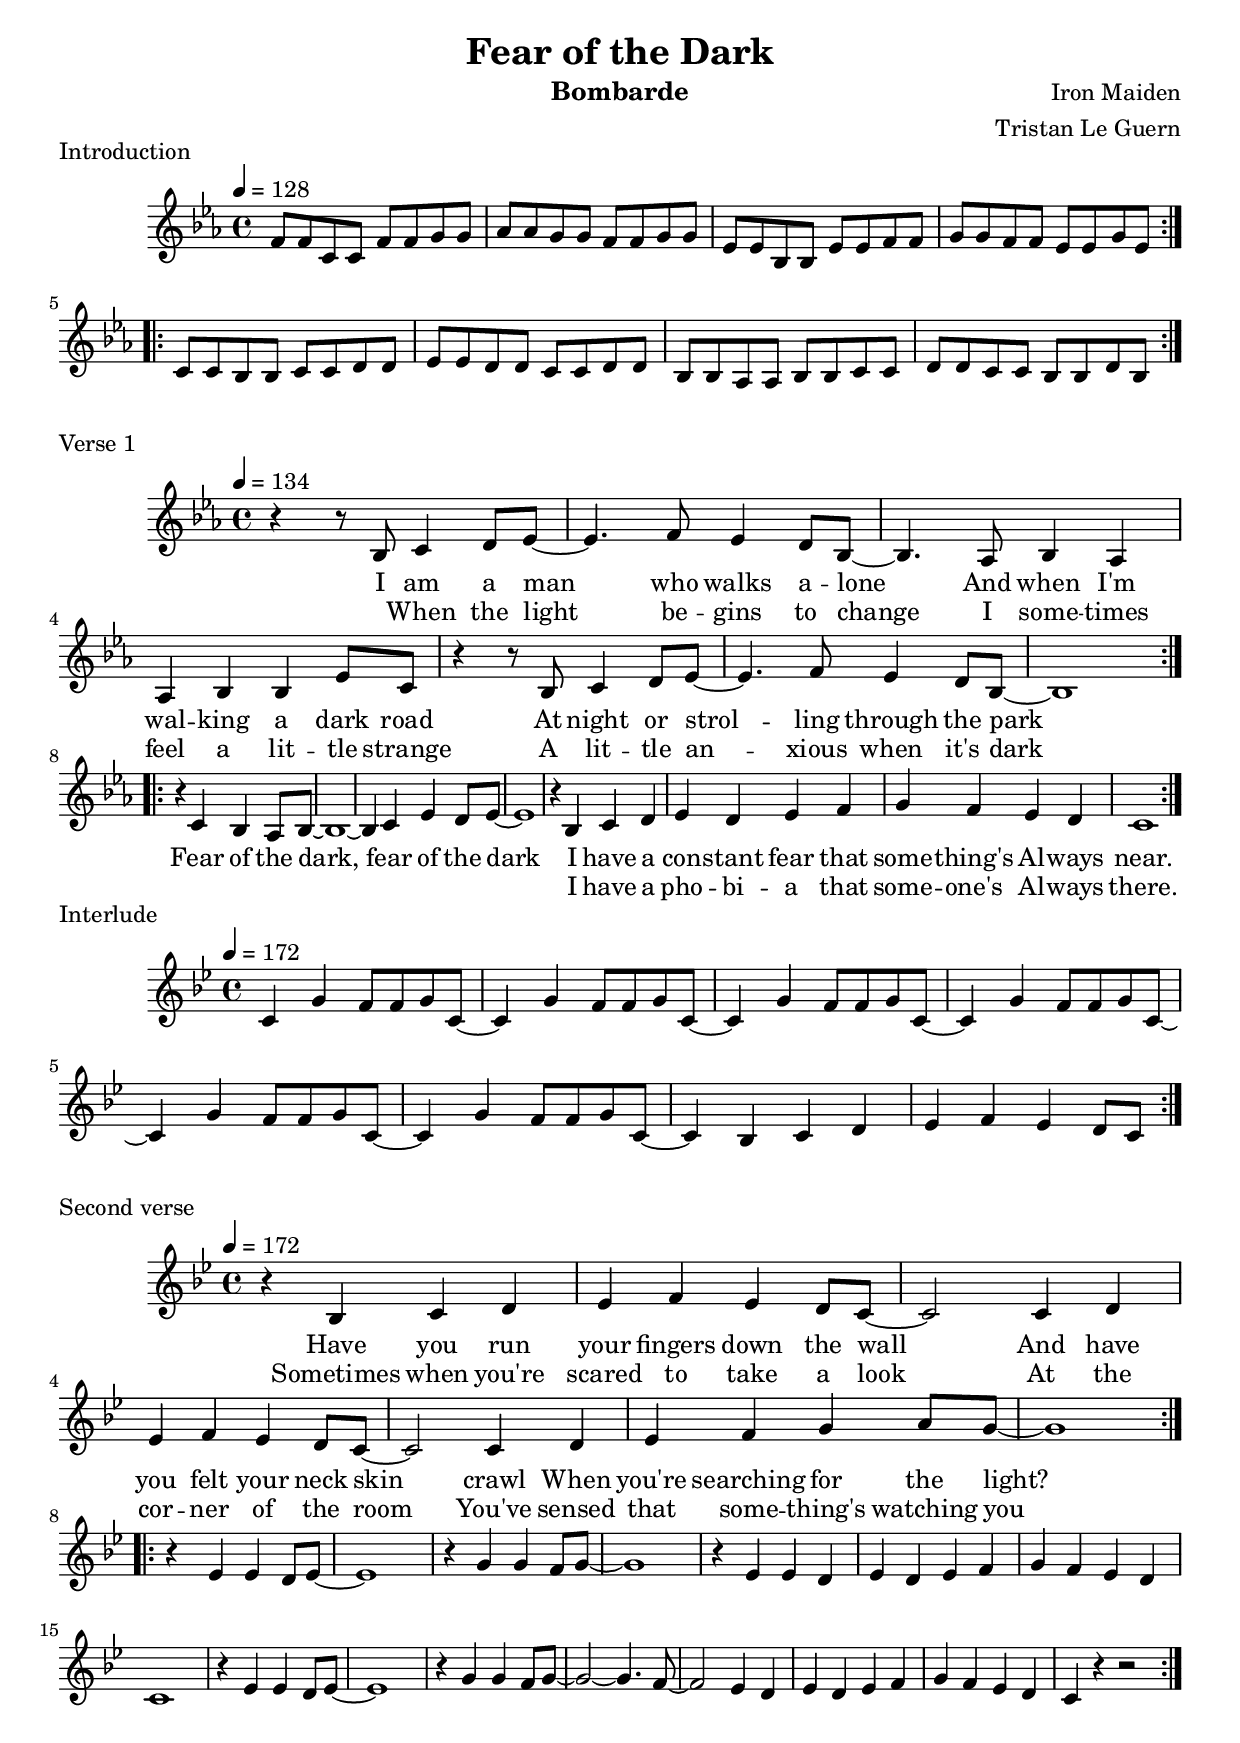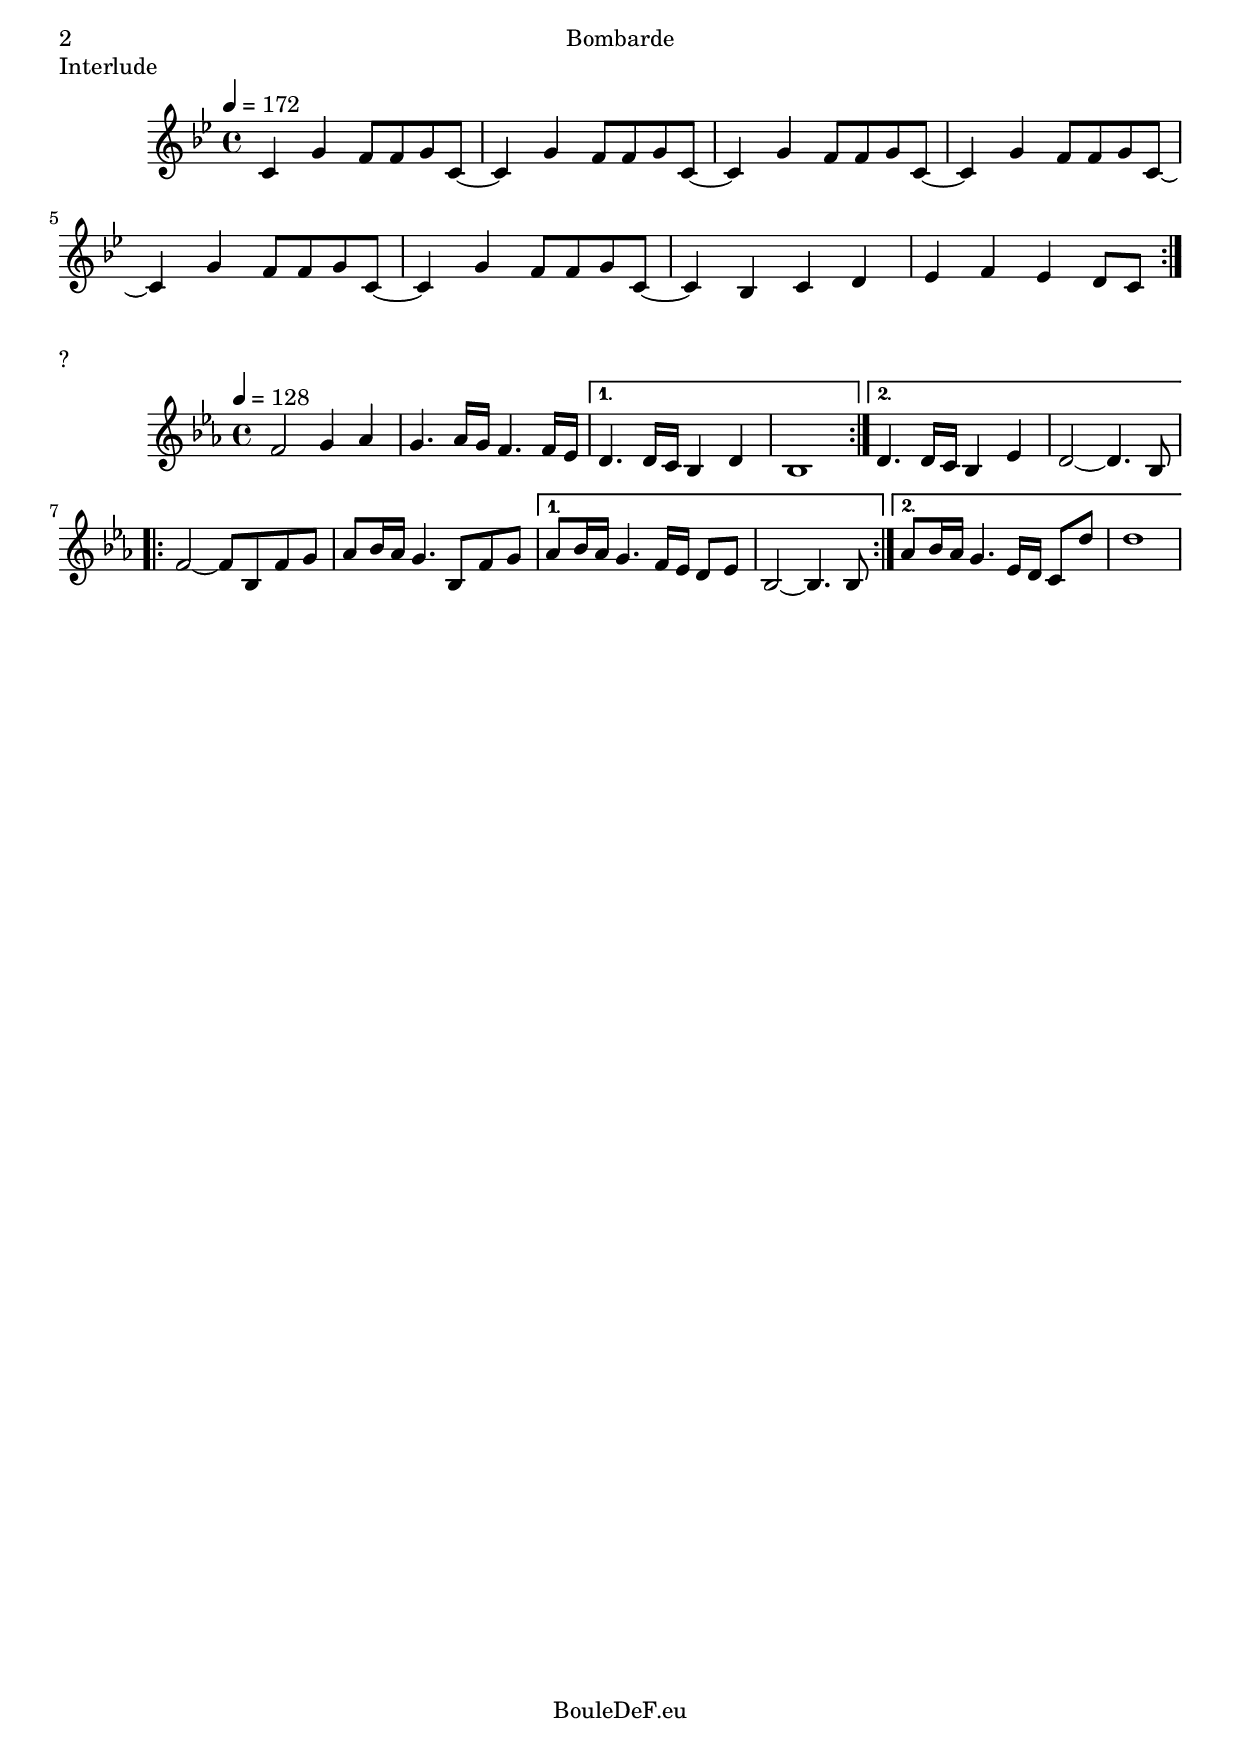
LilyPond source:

\version "2.16.2"
\include "italiano.ly"

\header {
	title = "Fear of the Dark"
	composer = "Iron Maiden"
	arranger = "Tristan Le Guern"
	instrument = "Bombarde"
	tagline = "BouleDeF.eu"
}

\score {
	\new Staff \relative sib {
		\clef treble
		\key mib \major
		\time 4/4
		\tempo 4 = 128

		\repeat volta 2 {
			fa'8 fa do do fa fa sol sol
			| lab lab sol sol fa fa sol sol
			| mib mib sib sib mib mib fa fa
			| sol sol fa fa mib mib sol mib
		}

		\repeat volta 2 {
			do do sib sib do do re re
			| mib mib re re do do re re
			| sib sib lab lab sib sib do do
			| re re do do sib sib re sib
		}
	}
	\header {
		piece = "Introduction"
	}
}

\score {
	\new Staff \relative sib {
		\clef treble
		\key mib \major
		\time 4/4
		\tempo 4 = 134

		\repeat volta 2 {
			| r4 r8 sib8 do4 re8 mib~
			| mib4. fa8 mib4 re8 sib~
			| sib4. lab8 sib4 lab
			| lab sib sib mib8 do
			| r4 r8 sib8 do4 re8 mib~
			| mib4. fa8 mib4 re8 sib~
			| sib1 \break
		}

		\repeat volta 2 {
			| r4 do sib lab8 sib~
			| sib1~
			| sib4 do mib re8 mib~ 
			| mib1
			| r4 sib do re
			| mib re mib fa
			| sol fa mib re
			| do1
		}
	}
	\addlyrics {
		I am a man who walks a -- lone
		And when I'm wal -- king a dark road
		At night or strol -- ling through the park

		Fear of the dark, fear of the dark
		I have a con -- stant fear that some -- thing's
		Al -- ways near.
	}
	\addlyrics {
		\skip 1 When the light be -- gins to change
		I some -- times feel a lit -- tle strange
		A lit -- tle an -- xious when it's dark

		\repeat unfold 8 { \skip 1 }
		I have a pho -- bi -- a that some -- one's
		Al -- ways there.
	}
	\header {
		piece = "Verse 1"
	}
}

interlude = \relative sib {
	\repeat volta 2 {
		do4 sol' fa8 fa sol do,~
		| do4 sol' fa8 fa sol do,~
		| do4 sol' fa8 fa sol do,~
		| do4 sol' fa8 fa sol do,~
		| do4 sol' fa8 fa sol do,~
		| do4 sol' fa8 fa sol do,~
		| do4 sib do re
		| mib fa mib re8 do \break
	}
}
\score {
	\new Staff \relative sib {
		\clef treble
		\key sib \major
		\time 4/4
		\tempo 4 = 172

		\interlude
	}
	\header {
		piece = "Interlude"
	}
}

\score {
	\new Staff \relative sib {
		\clef treble
		\key sib \major
		\time 4/4
		\tempo 4 = 172

		\repeat volta 2 {
			r4 sib do re
			| mib fa mib re8 do~
			| do2 do4 re
			| mib fa mib re8 do~
			| do2 do4 re
			| mib fa sol la8 sol~
			| sol1 \break
		}

		\repeat volta 2 {
			r4 mib mib re8 mib~
			| mib1
			| r4 sol sol fa8 sol~
			| sol1
			| r4 mib mib re
			| mib re mib fa
			| sol fa mib re
			| do1
			| r4 mib mib re8 mib~
			| mib1
			| r4 sol sol fa8 sol~
			| sol2~ sol4. fa8~
			| fa2 mib4 re
			| mib re mib fa
			| sol fa mib re
			| do r4 r2 \break
		}
	}
	\addlyrics {
		Have you run your fingers down the wall
		And have you felt your neck skin crawl
		When you're searching for the light?
	}
	\addlyrics {
		Sometimes when you're scared to take a look
		At the cor -- ner of the room
		You've sensed that some -- thing's watching you
	}
	\header {
		piece = "Second verse"
	}
}

\score {
	\new Staff \relative sib {
		\clef treble
		\key sib \major
		\time 4/4
		\tempo 4 = 172

		\interlude
	}
	\header {
		piece = "Interlude"
	}
}

\score {
	\new Staff \relative sib {
		\clef treble
		\key mib \major
		\time 4/4
		\tempo 4 = 128

		\repeat volta 2 {
			| fa'2 sol4 lab
			| sol4. lab16 sol fa4. fa16 mib
		}
		\alternative {
			{| re4. re16 do sib4 re4
			 | sib1}
			{| re4. re16 do sib4 mib4
			 | re2~ re4. sib8}
		}
		\break

		\repeat volta 2 {
			| fa'2~ fa8 sib, fa' sol
			| lab sib16 lab sol4. sib,8 fa' sol
		}
		\alternative {
			{| lab sib16 lab sol4. fa16 mib re8 mib
			 | sib2~ sib4. sib8}
			{| lab' sib16 lab sol4. mib16 re do8 re'
			 | re1}
		}
	}
	\header {
		piece = "?"
	}
}
